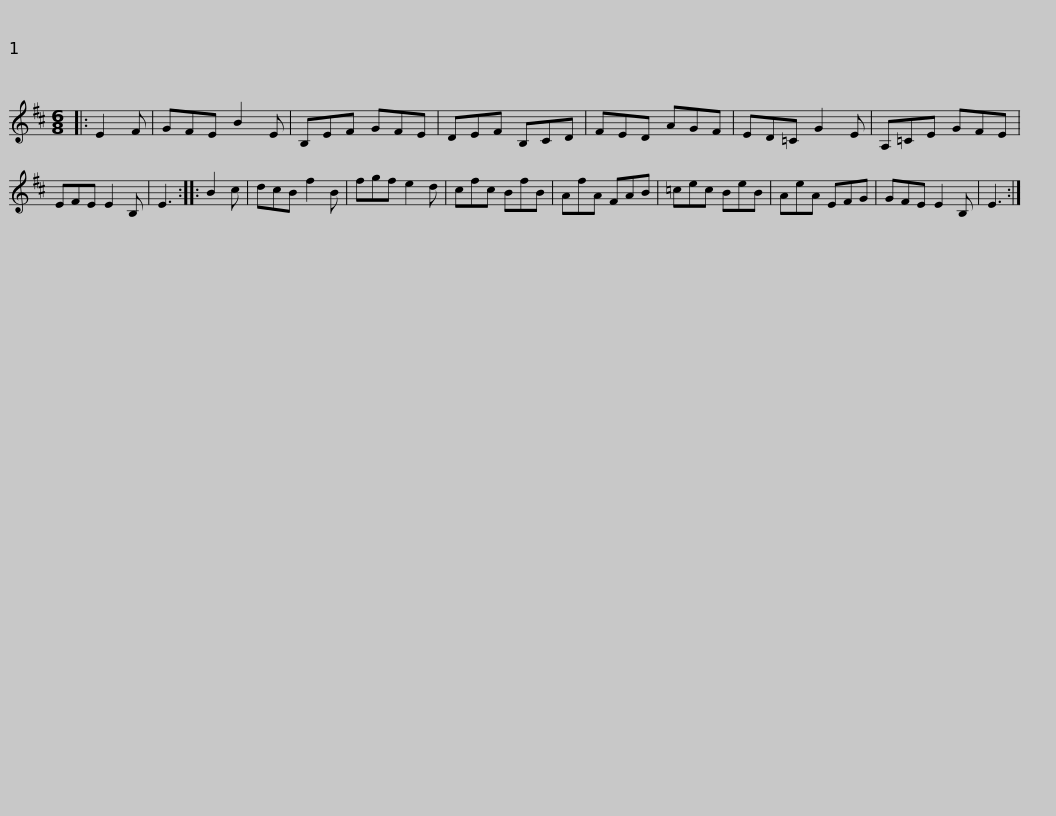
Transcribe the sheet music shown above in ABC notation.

X:1
L:1/8
M:6/8
I:linebreak $
K:D
V:1 treble
V:1
|: E2 F | GFE B2 E | B,EF GFE | DEF B,CD | FED AGF | %5
 ED=C G2 E | A,=CE GFE |$ EFE E2 B, | E3 :: B2 c | %10
 dcB f2 B | fgf e2 d | cfc BfB | AfA FAB | =cec BeB | %15
 AeA EFG |$ GFE E2 B, | E3 :| %18
